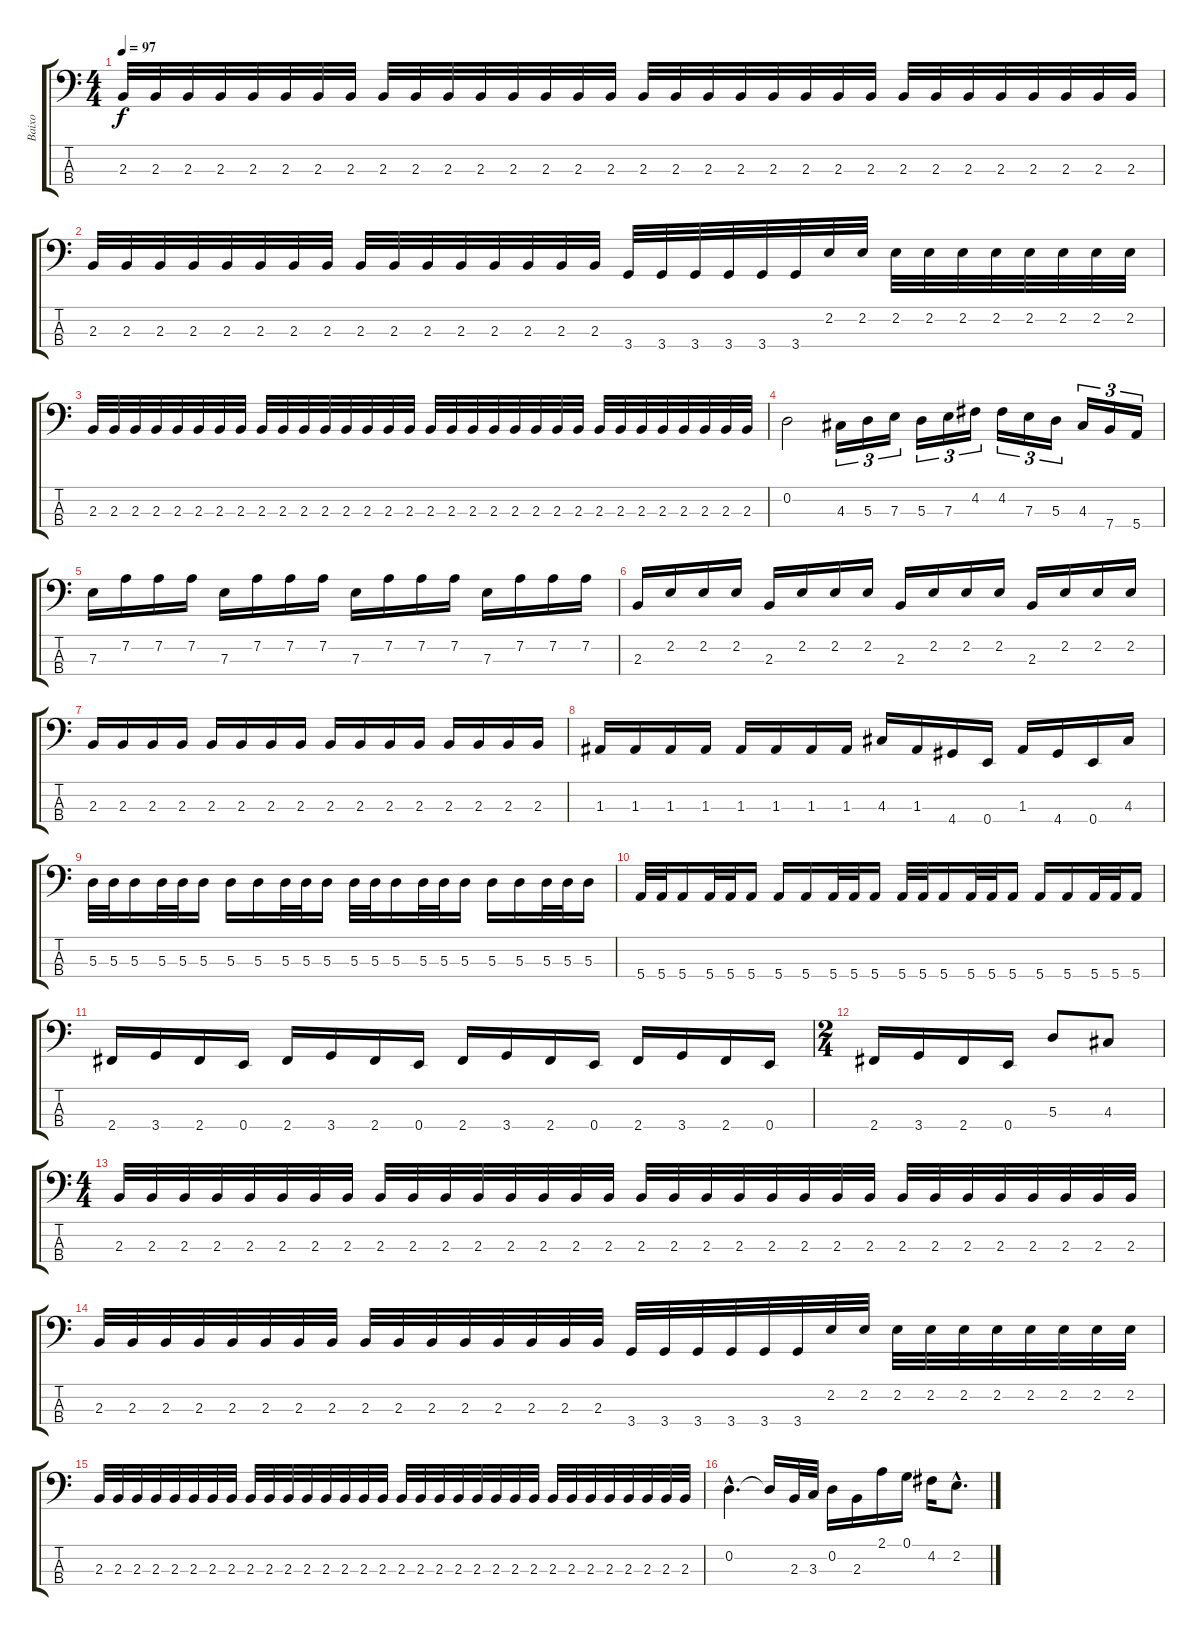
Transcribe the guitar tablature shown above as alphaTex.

\track ("Baixo" "Baixo") {instrument electricbassfinger}
\staff {score tabs}
\tuning (G2 D2 A1 E1) {hide}
\ts (4 4)
\tempo 97
\clef f4
\ks c
2.3.32{dy f} 2.3.32 2.3.32 2.3.32 2.3.32 2.3.32 2.3.32 2.3.32 2.3.32 2.3.32 2.3.32 2.3.32 2.3.32 2.3.32 2.3.32 2.3.32 2.3.32 2.3.32 2.3.32 2.3.32 2.3.32 2.3.32 2.3.32 2.3.32 2.3.32 2.3.32 2.3.32 2.3.32 2.3.32 2.3.32 2.3.32 2.3.32 |
2.3.32 2.3.32 2.3.32 2.3.32 2.3.32 2.3.32 2.3.32 2.3.32 2.3.32 2.3.32 2.3.32 2.3.32 2.3.32 2.3.32 2.3.32 2.3.32 3.4.32 3.4.32 3.4.32 3.4.32 3.4.32 3.4.32 2.2.32 2.2.32 2.2.32 2.2.32 2.2.32 2.2.32 2.2.32 2.2.32 2.2.32 2.2.32 |
2.3.32 2.3.32 2.3.32 2.3.32 2.3.32 2.3.32 2.3.32 2.3.32 2.3.32 2.3.32 2.3.32 2.3.32 2.3.32 2.3.32 2.3.32 2.3.32 2.3.32 2.3.32 2.3.32 2.3.32 2.3.32 2.3.32 2.3.32 2.3.32 2.3.32 2.3.32 2.3.32 2.3.32 2.3.32 2.3.32 2.3.32 2.3.32 |
0.2.2 4.3.16{tu (3 2)} 5.3.16{tu (3 2)} 7.3.16{tu (3 2)} 5.3.16{tu (3 2)} 7.3.16{tu (3 2)} 4.2.16{tu (3 2)} 4.2.16{tu (3 2)} 7.3.16{tu (3 2)} 5.3.16{tu (3 2)} 4.3.16{tu (3 2)} 7.4.16{tu (3 2)} 5.4.16{tu (3 2)} |
7.3.16 7.2.16 7.2.16 7.2.16 7.3.16 7.2.16 7.2.16 7.2.16 7.3.16 7.2.16 7.2.16 7.2.16 7.3.16 7.2.16 7.2.16 7.2.16 |
2.3.16 2.2.16 2.2.16 2.2.16 2.3.16 2.2.16 2.2.16 2.2.16 2.3.16 2.2.16 2.2.16 2.2.16 2.3.16 2.2.16 2.2.16 2.2.16 |
2.3.16 2.3.16 2.3.16 2.3.16 2.3.16 2.3.16 2.3.16 2.3.16 2.3.16 2.3.16 2.3.16 2.3.16 2.3.16 2.3.16 2.3.16 2.3.16 |
1.3.16 1.3.16 1.3.16 1.3.16 1.3.16 1.3.16 1.3.16 1.3.16 4.3.16 1.3.16 4.4.16 0.4.16 1.3.16 4.4.16 0.4.16 4.3.16 |
5.3.32 5.3.32 5.3.16 5.3.32 5.3.32 5.3.16 5.3.16 5.3.16 5.3.32 5.3.32 5.3.16 5.3.32 5.3.32 5.3.16 5.3.32 5.3.32 5.3.16 5.3.16 5.3.16 5.3.32 5.3.32 5.3.16 |
5.4.32 5.4.32 5.4.16 5.4.32 5.4.32 5.4.16 5.4.16 5.4.16 5.4.32 5.4.32 5.4.16 5.4.32 5.4.32 5.4.16 5.4.32 5.4.32 5.4.16 5.4.16 5.4.16 5.4.32 5.4.32 5.4.16 |
2.4.16 3.4.16 2.4.16 0.4.16 2.4.16 3.4.16 2.4.16 0.4.16 2.4.16 3.4.16 2.4.16 0.4.16 2.4.16 3.4.16 2.4.16 0.4.16 |
\ts (2 4)
2.4.16 3.4.16 2.4.16 0.4.16 5.3.8 4.3.8 |
\ts (4 4)
2.3.32 2.3.32 2.3.32 2.3.32 2.3.32 2.3.32 2.3.32 2.3.32 2.3.32 2.3.32 2.3.32 2.3.32 2.3.32 2.3.32 2.3.32 2.3.32 2.3.32 2.3.32 2.3.32 2.3.32 2.3.32 2.3.32 2.3.32 2.3.32 2.3.32 2.3.32 2.3.32 2.3.32 2.3.32 2.3.32 2.3.32 2.3.32 |
2.3.32 2.3.32 2.3.32 2.3.32 2.3.32 2.3.32 2.3.32 2.3.32 2.3.32 2.3.32 2.3.32 2.3.32 2.3.32 2.3.32 2.3.32 2.3.32 3.4.32 3.4.32 3.4.32 3.4.32 3.4.32 3.4.32 2.2.32 2.2.32 2.2.32 2.2.32 2.2.32 2.2.32 2.2.32 2.2.32 2.2.32 2.2.32 |
2.3.32 2.3.32 2.3.32 2.3.32 2.3.32 2.3.32 2.3.32 2.3.32 2.3.32 2.3.32 2.3.32 2.3.32 2.3.32 2.3.32 2.3.32 2.3.32 2.3.32 2.3.32 2.3.32 2.3.32 2.3.32 2.3.32 2.3.32 2.3.32 2.3.32 2.3.32 2.3.32 2.3.32 2.3.32 2.3.32 2.3.32 2.3.32 |
0.2{hac}.4{d} 0.2{t}.16 2.3.32 3.3.32 0.2.16 2.3.16 2.1.16 0.1.16 4.2.16 2.2{hac}.8{d}
